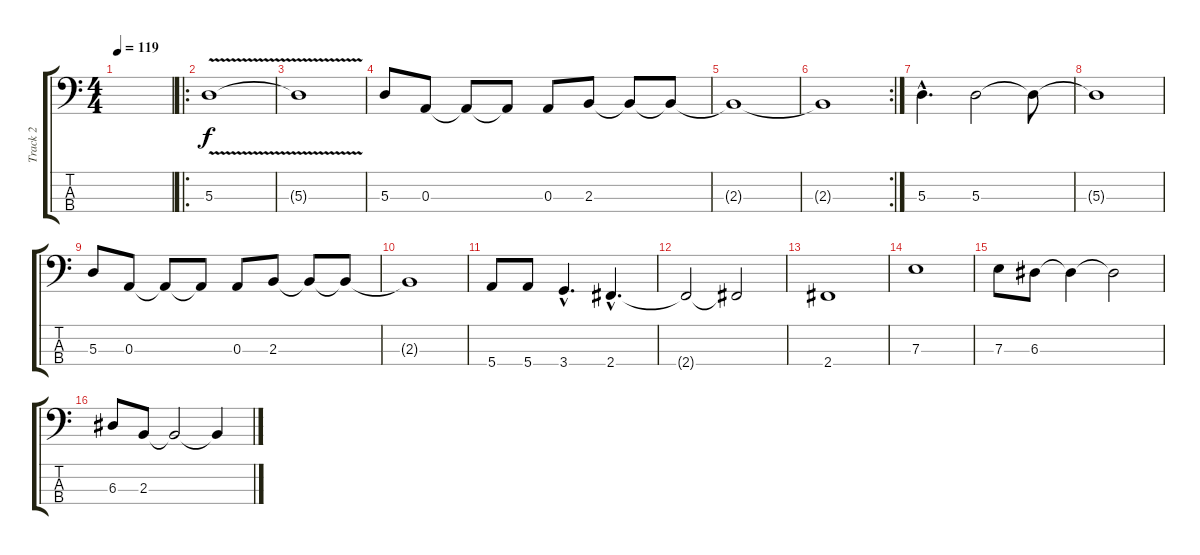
\track ("Track 2" "Track 2") {instrument acousticbass}
\staff {score tabs}
\tuning (G2 D2 A1 E1) {hide}
\ts (4 4)
\tempo 119
\clef f4
\ks c
|
\ro
5.3{v}.1 |
5.3{t}.1 |
5.3.8 0.3.8 0.3{t}.8 0.3{t}.8 0.3.8 2.3.8 2.3{t}.8 2.3{t}.8 |
2.3{t}.1 |
\rc 2
2.3{t}.1 |
5.3{hac}.4{d} 5.3.2 5.3{t}.8 |
5.3{t}.1 |
5.3.8 0.3.8 0.3{t}.8 0.3{t}.8 0.3.8 2.3.8 2.3{t}.8 2.3{t}.8 |
2.3{t}.1 |
5.4.8 5.4.8 3.4{hac}.4{d} 2.4{hac}.4{d} |
2.4{t}.2 2.4{t}.2 |
2.4.1 |
7.3.1 |
7.3.8 6.3.8 6.3{t}.4 6.3{t}.2 |
6.3.8 2.3.8 2.3{t}.2 2.3{t}.4
